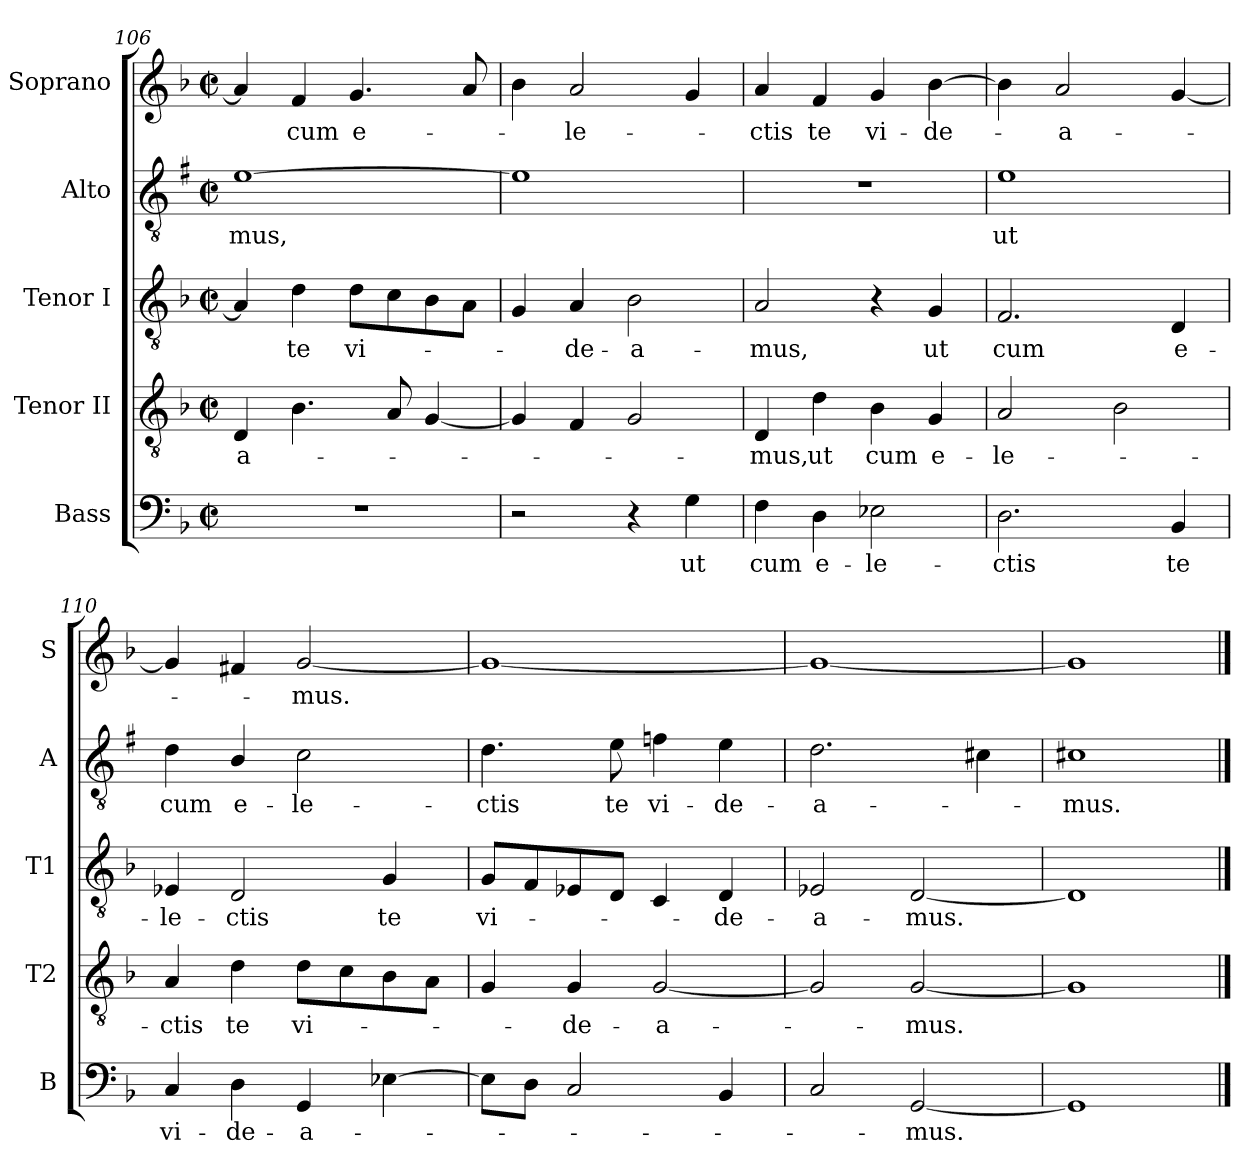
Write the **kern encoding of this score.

**kern	**text	**kern	**text	**kern	**text	**kern	**text	**kern	**text
*part5	*part5	*part4	*part4	*part3	*part3	*part2	*part2	*part1	*part1
*staff5	*staff5	*staff4	*staff4	*staff3	*staff3	*staff2	*staff2	*staff1	*staff1
*I"Bass	*	*I"Tenor II	*	*I"Tenor I	*	*I"Alto	*	*I"Soprano	*
*I'B	*	*I'T2	*	*I'T1	*	*I'A	*	*I'S	*
*clefF4	*	*clefGv2	*	*clefGv2	*	*clefGv2	*	*clefG2	*
*	*	*	*	*	*	*ITrd1c2	*	*	*
*k[b-]	*	*k[b-]	*	*k[b-]	*	*k[b-]	*	*k[b-]	*
*F:	*	*F:	*	*F:	*	*F:	*	*F:	*
*M2/2	*	*M2/2	*	*M2/2	*	*M2/2	*	*M2/2	*
*met(c|)	*	*met(c|)	*	*met(c|)	*	*met(c|)	*	*met(c|)	*
=106	=106	=106	=106	=106	=106	=106	=106	=106	=106
1r	.	4D/	-a-	4A/]	.	[1d	-mus,	4a/]	.
.	.	4.B-\	.	4d\	te	.	.	4f/	cum
.	.	.	.	8d\L	vi-	.	.	4.g/	e-
.	.	8A/	.	8c\	.	.	.	.	.
.	.	[4G/	.	8B-\	.	.	.	.	.
.	.	.	.	8A\J	.	.	.	8a/	.
=107	=107	=107	=107	=107	=107	=107	=107	=107	=107
2r	.	4G/]	.	4G/	.	1d]	.	4b-\	.
.	.	4F/	.	4A/	-de-	.	.	2a/	-le-
4r	.	2G/	.	2B-\	-a-	.	.	.	.
4G\	ut	.	.	.	.	.	.	4g/	.
=108	=108	=108	=108	=108	=108	=108	=108	=108	=108
4F\	cum	4D/	-mus,	2A/	-mus,	1r	.	4a/	-ctis
4D\	e-	4d\	ut	.	.	.	.	4f/	te
2E-X\	-le-	4B-\	cum	4r	.	.	.	4g/	vi-
.	.	4G/	e-	4G/	ut	.	.	[4b-\	-de-
!!LO:LB:g=z
=109	=109	=109	=109	=109	=109	=109	=109	=109	=109
2.D\	-ctis	2A/	-le-	2.F/	cum	1d	ut	4b-\]	.
.	.	.	.	.	.	.	.	2a/	-a-
.	.	2B-\	.	.	.	.	.	.	.
4BB-/	te	.	.	4D/	e-	.	.	[4g/	.
=110	=110	=110	=110	=110	=110	=110	=110	=110	=110
4C/	vi-	4A/	-ctis	4E-X/	-le-	4c\	cum	4g/]	.
4D\	-de-	4d\	te	2D/	-ctis	4A/	e-	4f#X/	.
4GG/	-a-	8d\L	vi-	.	.	2B-\	-le-	[2g/	-mus.
.	.	8c\	.	.	.	.	.	.	.
[4E-X\	.	8B-\	.	4G/	te	.	.	.	.
.	.	8A\J	.	.	.	.	.	.	.
=111	=111	=111	=111	=111	=111	=111	=111	=111	=111
8E-\L]	.	4G/	.	8G/L	vi-	4.c\	-ctis	1g_	.
8D\J	.	.	.	8F/	.	.	.	.	.
2C/	.	4G/	-de-	8E-X/	.	.	.	.	.
.	.	.	.	8D/J	.	8d\	te	.	.
.	.	[2G/	-a-	4C/	.	4e-X\	vi-	.	.
4BB-/	.	.	.	4D/	-de-	4d\	-de-	.	.
=112	=112	=112	=112	=112	=112	=112	=112	=112	=112
2C/	.	2G/]	.	2E-X/	-a-	2.c\	-a-	1g_	.
[2GG/	-mus.	[2G/	-mus.	[2D/	-mus.	.	.	.	.
.	.	.	.	.	.	4Bn\	.	.	.
=113	=113	=113	=113	=113	=113	=113	=113	=113	=113
1GG]	.	1G]	.	1D]	.	1Bn	-mus.	1g]	.
==	==	==	==	==	==	==	==	==	==
*-	*-	*-	*-	*-	*-	*-	*-	*-	*-
